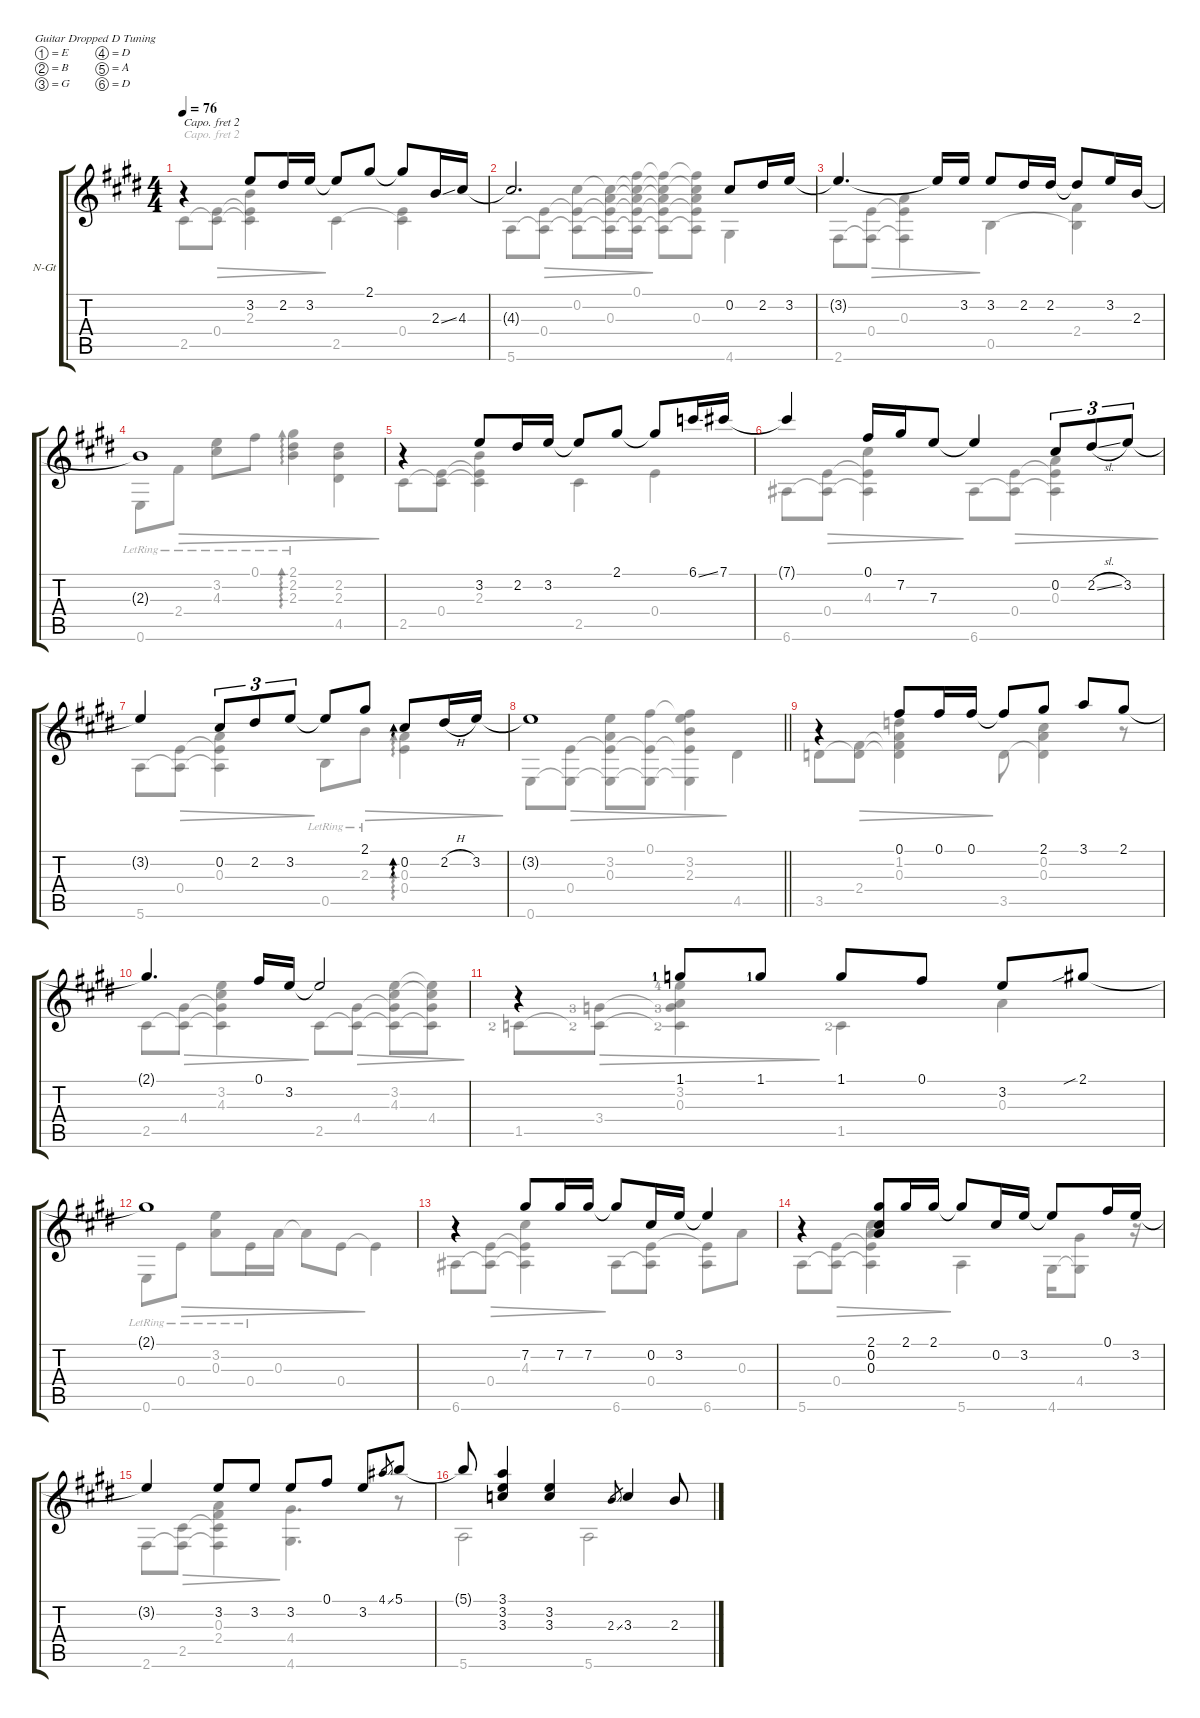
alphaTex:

\defaultSystemsLayout 4
\hideDynamics
\bracketExtendMode groupsimilarinstruments
\firstSystemTrackNameOrientation horizontal
\otherSystemsTrackNameOrientation horizontal
\track ("Nylon Guitar" "N-Gt") {instrument acousticguitarnylon}
\staff {score tabs}
\capo 2
\tuning (E4 B3 G3 D3 A2 D2)
\voice
\ts (4 4)
\tempo 76
\clef g2
\ks e
r.4{dy mp beam Up} 3.2{acc forcenatural}.8{beam Up} 2.2{acc #}.16{beam Up} 3.2{acc forcenatural}.16{beam Up} 3.2{t acc forcenatural}.8{beam Up} 2.1{acc #}.8{beam Up} 2.1{t acc #}.8{beam Up} 2.3{ss acc forcenatural}.16{beam Up} 4.3{acc forcenatural}.16{beam Up} |
4.3{t acc forcenatural}.2{d beam Up} 0.2{acc forcenatural}.8{beam Up} 2.2{acc #}.16{beam Up} 3.2{acc forcenatural}.16{beam Up} |
3.2{t acc forcenatural}.4{d beam Up} 3.2{t acc forcenatural}.16{beam Up} 3.2{acc forcenatural}.16{beam Up} 3.2{acc forcenatural}.8{beam Up} 2.2{acc #}.16{dy p beam Up} 2.2{acc #}.16{dy mp beam Up} 2.2{t acc #}.8{beam Up} 3.2{acc forcenatural}.16{beam Up} 2.3{acc forcenatural}.16{beam Up} |
2.3{t acc forcenatural}.1{beam Up} |
r.4{beam Up} 3.2{acc forcenatural}.8{beam Up} 2.2{acc #}.16{beam Up} 3.2{acc forcenatural}.16{beam Up} 3.2{t acc forcenatural}.8{beam Up} 2.1{acc #}.8{beam Up} 2.1{t acc #}.8{beam Up} 6.1{ss acc b}.16{beam Up} 7.1{acc forcenatural}.16{beam Up} |
7.1{t acc forcenatural}.4{beam Up} 0.1{acc forcenatural}.16{beam Up} 7.2{acc #}.16{beam Up} 7.3{acc forcenatural}.8{beam Up} 7.3{t acc forcenatural}.4{beam Up} 0.2{acc forcenatural}.8{tu (3 2) beam Up} 2.2{sl acc #}.8{tu (3 2) beam Up} 3.2{acc forcenatural}.8{tu (3 2) beam Up} |
3.2{t acc forcenatural}.4{beam Up} 0.2{acc forcenatural}.8{tu (3 2) beam Up} 2.2{acc #}.8{tu (3 2) beam Up} 3.2{acc forcenatural}.8{tu (3 2) beam Up} 3.2{t acc forcenatural}.8{beam Up} 2.1{acc #}.8{beam Up} 0.2{acc forcenatural}.8{ad 0 beam Up} 2.2{h acc #}.16{beam Up} 3.2{acc forcenatural}.16{beam Up} |
\barLineRight lightlight
3.2{t acc forcenatural}.1{beam Up} |
r.4{beam Up} 0.1{acc forcenatural}.8{beam Up} 0.1{acc forcenatural}.16{beam Up} 0.1{acc forcenatural}.16{beam Up} 0.1{t acc forcenatural}.8{beam Up} 2.1{acc #}.8{beam Up} 3.1{acc forcenatural}.8{beam Up} 2.1{acc #}.8{beam Up} |
2.1{t acc #}.4{d beam Up} 0.1{acc forcenatural}.16{beam Up} 3.2{acc forcenatural}.16{beam Up} 3.2{t acc forcenatural}.2{beam Up} |
r.4{beam Up} 1.1{lf 2 acc forcenatural}.8{beam Up} 1.1{lf 2 acc forcenatural}.8{beam Up} 1.1{acc forcenatural}.8{beam Up} 0.1{acc forcenatural}.8{beam Up} 3.2{acc forcenatural}.8{beam Up} 2.1{sib acc #}.8{beam Up} |
2.1{t acc #}.1{beam Up} |
r.4{beam Up} 7.2{acc #}.8{beam Up} 7.2{acc #}.16{beam Up} 7.2{acc #}.16{beam Up} 7.2{t acc #}.8{beam Up} 0.2{acc forcenatural}.16{beam Up} 3.2{acc forcenatural}.16{beam Up} 3.2{t acc forcenatural}.4{beam Up} |
\scale
0.384151 r.4{beam Up} (2.1{acc #} 0.2{acc forcenatural} 0.3{acc forcenatural}).8{beam Up} 2.1{acc #}.16{beam Up} 2.1{acc #}.16{beam Up} 2.1{t acc #}.8{beam Up} 0.2{acc forcenatural}.16{beam Up} 3.2{acc forcenatural}.16{beam Up} 3.2{t acc forcenatural}.8{beam Up} 0.1{acc forcenatural}.16{beam Up} 3.2{acc forcenatural}.16{beam Up} |
\scale
0.34573 3.2{t acc forcenatural}.4{beam Up} 3.2{acc forcenatural}.8{beam Up} 3.2{acc forcenatural}.8{beam Up} 3.2{acc forcenatural}.8{beam Up} 0.1{acc forcenatural}.8{beam Up} 3.2{acc forcenatural}.8{beam Up} 4.1{ss acc #}.8{gr beam Up} 5.1{acc forcenatural}.8{beam Up} |
\scale
0.270093 5.1{t acc forcenatural}.8{beam Up} (3.1{acc forcenatural} 3.2{acc forcenatural} 3.3{acc b}).4{beam Up} (3.2{acc forcenatural} 3.3{acc b}).4{beam Up} 2.3{ss acc forcenatural}.8{gr beam Up} 3.3{acc b}.4{beam Up} 2.3{acc forcenatural}.8{beam Up}
\voice
\clef g2
\ottava regular
\simile none
\ks e
2.5{acc forcenatural}.8{dy mp beam Down} (0.4{acc forcenatural} 2.5{t acc forcenatural}).8{dec beam Down} (2.3{acc forcenatural} 2.5{t acc forcenatural} 0.4{t acc forcenatural}).4{dec beam Down} 2.5{acc forcenatural}.4{beam Down} (0.4{acc forcenatural} 2.5{t acc forcenatural}).4{beam Down} |
5.6{acc forcenatural}.8{beam Down} (0.4{acc forcenatural} 5.6{t acc forcenatural}).8{dec beam Down} (0.2{acc forcenatural} 5.6{t acc forcenatural} 0.4{t acc forcenatural}).8{dec beam Down} (0.3{acc forcenatural} 5.6{t acc forcenatural} 0.4{t acc forcenatural} 0.2{t acc forcenatural}).16{dec beam Down} (0.1{acc forcenatural} 5.6{t acc forcenatural} 0.4{t acc forcenatural} 0.2{t acc forcenatural} 0.3{t acc forcenatural}).16{dec beam Down} (0.1{t acc forcenatural} 5.6{t acc forcenatural} 0.4{t acc forcenatural} 0.2{t acc forcenatural} 0.3{t acc forcenatural}).8{beam Down} (0.3{acc forcenatural} 5.6{t acc forcenatural} 0.4{t acc forcenatural} 0.2{t acc forcenatural} 0.1{t acc forcenatural}).8{beam Down} 4.6{acc #}.4{beam Down} |
2.6{acc forcenatural}.8{beam Down} (0.4{acc forcenatural} 2.6{t acc forcenatural}).8{dec beam Down} (0.3{acc forcenatural} 2.6{t acc forcenatural} 0.4{t acc forcenatural}).4{dec beam Down} 0.5{acc forcenatural}.4{beam Down} (2.4{acc forcenatural} 0.5{t acc forcenatural}).4{beam Down} |
0.6{lr acc forcenatural}.8{beam Down} 2.4{lr acc forcenatural}.8{dec beam Down} (4.3{lr acc forcenatural} 3.2{lr acc forcenatural}).8{dec beam Down} 0.1{lr acc forcenatural}.8{dec beam Down} (2.1{lr acc #} 2.2{lr acc #} 2.3{lr acc forcenatural}).4{ad 0 dec beam Down} (4.5{acc #} 2.2{acc #} 2.3{acc forcenatural}).4{dec beam Down} |
2.5{acc forcenatural}.8{beam Down} (0.4{acc forcenatural} 2.5{t acc forcenatural}).8{beam Down} (2.3{acc forcenatural} 2.5{t acc forcenatural} 0.4{t acc forcenatural}).4{beam Down} 2.5{acc forcenatural}.4{beam Down} 0.4{acc forcenatural}.4{beam Down} |
6.6{acc #}.8{beam Down} (0.4{acc forcenatural} 6.6{t acc #}).8{dec beam Down} (4.3{acc forcenatural} 6.6{t acc #} 0.4{t acc forcenatural}).4{dec beam Down} 6.6{acc #}.8{beam Down} (0.4{acc forcenatural} 6.6{t acc #}).8{dec beam Down} (0.3{acc forcenatural} 6.6{t acc #} 0.4{t acc forcenatural}).4{dec beam Down} |
5.6{acc forcenatural}.8{beam Down} (0.4{acc forcenatural} 5.6{t acc forcenatural}).8{dec beam Down} (0.3{acc forcenatural} 5.6{t acc forcenatural} 0.4{t acc forcenatural}).4{dec beam Down} 0.5{lr acc forcenatural}.8{beam Down} 2.3{lr acc forcenatural}.8{dec beam Down} (0.4{acc forcenatural} 0.3{acc forcenatural}).4{ad 0 dec beam Down} |
\barLineRight lightlight
0.6{acc forcenatural}.8{beam Down} (0.4{acc forcenatural} 0.6{t acc forcenatural}).8{dec beam Down} (0.3{acc forcenatural} 3.2{acc forcenatural} 0.6{t acc forcenatural} 0.4{t acc forcenatural}).8{dec beam Down} (0.1{acc forcenatural} 0.6{t acc forcenatural} 0.4{t acc forcenatural}).8{dec beam Down} (3.2{acc forcenatural} 2.3{acc forcenatural} 0.6{t acc forcenatural} 0.1{t acc forcenatural} 0.4{t acc forcenatural}).4{dec beam Down} 4.5{acc #}.4{beam Down} |
3.5{acc forcenatural}.8{beam Down} (2.4{acc forcenatural} 3.5{t acc forcenatural}).8{dec beam Down} (0.3{acc forcenatural} 1.2{acc forcenatural} 3.5{t acc forcenatural} 2.4{t acc forcenatural}).4{dec dy p beam Down} 3.5{acc forcenatural}.8{dy mp beam Down} (0.2{acc forcenatural} 0.3{acc forcenatural} 3.5{t acc forcenatural}).4{dy p beam Down} r.8{beam Down} |
2.5{acc forcenatural}.8{dy mp beam Down} (4.4{acc #} 2.5{t acc forcenatural}).8{dec beam Down} (4.3{acc forcenatural} 3.2{acc forcenatural} 2.5{t acc forcenatural} 4.4{t acc #}).4{dec beam Down} 2.5{acc forcenatural}.8{beam Down} (4.4{acc #} 2.5{t acc forcenatural}).8{dec beam Down} (3.2{acc forcenatural} 4.3{acc forcenatural} 2.5{t acc forcenatural} 4.4{t acc #}).8{dec beam Down} (4.4{acc #} 2.5{t acc forcenatural} 3.2{t acc forcenatural} 4.3{t acc forcenatural}).8{dec beam Down} |
1.5{lf 3 acc b}.8{beam Down} (3.4{lf 4 acc forcenatural} 1.5{t lf 3 acc b}).8{dec beam Down} (0.3{acc forcenatural} 3.2{lf 5 acc forcenatural} 1.5{t lf 3 acc b} 3.4{t lf 4 acc forcenatural}).4{dec beam Down} 1.5{lf 3 acc b}.4{beam Down} 0.3{acc forcenatural}.4{beam Down} |
0.6{lr acc forcenatural}.8{beam Down} 0.4{lr acc forcenatural}.8{dec beam Down} (0.3{lr acc forcenatural} 3.2{lr acc forcenatural}).8{dec beam Down} 0.4{lr acc forcenatural}.16{dec beam Down} 0.3{acc forcenatural}.16{dec beam Down} 0.3{t acc forcenatural}.8{dec beam Down} 0.4{acc forcenatural}.8{dec beam Down} 0.4{t acc forcenatural}.4{beam Down} |
6.6{acc #}.8{beam Down} (0.4{acc forcenatural} 6.6{t acc #}).8{dec beam Down} (4.3{acc forcenatural} 6.6{t acc #} 0.4{t acc forcenatural}).4{dec beam Down} 6.6{acc #}.8{beam Down} (0.4{acc forcenatural} 6.6{t acc #}).8{beam Down} (6.6{acc #} 0.4{t acc forcenatural}).8{beam Down} 0.3{acc forcenatural}.8{beam Down} |
\scale
0.384151 5.6{acc forcenatural}.8{beam Down} (0.4{acc forcenatural} 5.6{t acc forcenatural}).8{dec beam Down} (0.3{acc forcenatural} 0.2{acc forcenatural} 5.6{t acc forcenatural} 0.4{t acc forcenatural}).4{dec beam Down} 5.6{acc forcenatural}.4{beam Down} 4.6{acc #}.16{beam Down} (4.4{acc #} 4.6{t acc #}).8{beam Down} r.16{beam Down} |
\scale
0.34573 2.6{acc forcenatural}.8{beam Down} (2.5{acc forcenatural} 2.6{t acc forcenatural}).8{dec beam Down} (2.4{acc forcenatural} 0.3{acc forcenatural} 2.6{t acc forcenatural} 2.5{t acc forcenatural}).4{dec beam Down} (4.6{acc #} 4.4{acc #}).4{d beam Down} r.8{beam Down} |
\scale
0.270093 5.6{acc forcenatural}.2{beam Down} 5.6{acc forcenatural}.2{beam Down}
